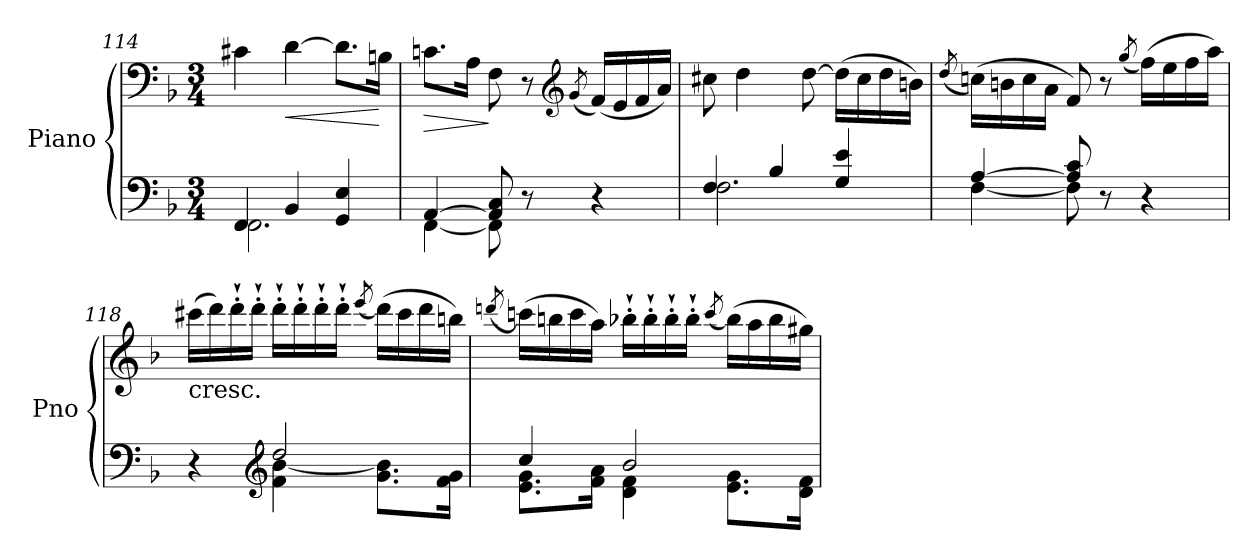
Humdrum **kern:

**kern	**kern	**dynam
*part1	*part1	*part1
*staff2	*staff1	*staff1/2
*I"Piano	*	*
*I'Pno	*	*
*clefF4	*clefF4	*
*k[b-]	*k[b-]	*
*F:	*F:	*
*M3/4	*M3/4	*
=114	=114	=114
*^	*	*
4FF/	2.FF\	4c#X\	.
!	!	!	!LO:HP:b
4BB-/	.	[4d\	<
4GG/ 4E/	.	8.d\L]	.
.	.	16Bn\Jk	[
!!LO:LB:g=z
=115	=115	=115	=115
!	!	!	!LO:HP:b
[4AA/	[4FF\	8.cn\L	>
.	.	16A\Jk	.
8AA/] 8C/	8FF\]	8F\	]
8r	4.ryy	8r	.
*	*	*clefG2	*
.	.	(8qg/	.
4r	.	(16f/LL)	.
.	.	16e/	.
.	.	16f/	.
.	.	16a/JJ)	.
=116	=116	=116	=116
4F/	2.F\	8cc#X\	.
.	.	4dd\	.
4B-/	.	.	.
.	.	[8dd\	.
4G/ 4e/	.	(16dd\LL]	.
.	.	16cc#\	.
.	.	16dd\	.
.	.	16bn\JJ)	.
=117	=117	=117	=117
.	.	(8qdd/	.
[4A/	[4F\	(16ccn\LL)	.
.	.	16bn\	.
.	.	16cc\	.
.	.	16a\JJ	.
8A/] 8c/	8F\]	8f/)	.
8r	4.ryy	8r	.
.	.	(8qgg/	.
4r	.	(16ff\LL)	.
.	.	16ee\	.
.	.	16ff\	.
.	.	16aa\JJ)	.
!!LO:PB:g=z
=118	=118	=118	=118
!	!	!LO:TX:b:t=cresc.	!
4r	4ryy	(16ccc#X\LL	.
.	.	16ddd\)	.
.	.	16ddd`'\	.
.	.	16ddd`'\JJ	.
*clefG2	*	*	*
2dd/	4f\ [4b-\	16ddd`'\LL	.
.	.	16ddd`'\	.
.	.	16ddd`'\	.
.	.	16ddd`'\JJ	.
.	.	(8qeee/	.
.	8.g\ 8.b-\]L	(16ddd\LL)	.
.	.	16ccc#\	.
.	.	16ddd\	.
.	16f\ 16g\Jk	16bbn\JJ)	.
=119	=119	=119	=119
.	.	(8qdddn/	.
4cc/	8.e\ 8.g\L	(16cccn\LL)	.
.	.	16bbn\	.
.	.	16ccc\	.
.	16f\ 16a\Jk	16aa\JJ)	.
2b-/	4d\ 4f\	16bb-X`'\LL	.
.	.	16bb-`'\	.
.	.	16bb-`'\	.
.	.	16bb-`'\JJ	.
.	.	(8qccc/	.
.	8.e\ 8.g\L	(16bb-\LL)	.
.	.	16aa\	.
.	.	16bb-\	.
.	16d\ 16f\Jk	16gg#X\JJ)	.
*v	*v	*	*
=	=	=
*-	*-	*-
